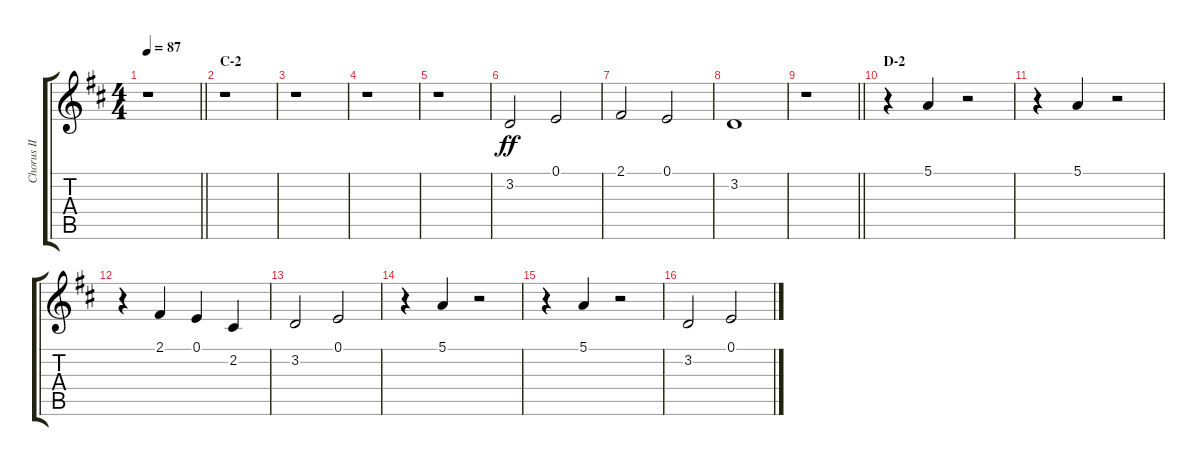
\track ("Chorus II" "Chorus II") {instrument voiceoohs}
\staff {score tabs}
\tuning (E4 B3 G3 D3 A2 E2) {hide}
\ts (4 4)
\tempo 87
\clef g2
\barLineRight lightlight
\ks d
r.1{dy ff} |
\section ("" "C-2")
r.1 |
r.1 |
r.1 |
r.1 |
3.2.2 0.1.2 |
2.1.2 0.1.2 |
3.2.1 |
\barLineRight lightlight
r.1 |
\section ("" "D-2")
r.4 5.1.4 r.2 |
r.4 5.1.4 r.2 |
r.4 2.1.4 0.1.4 2.2.4 |
3.2.2 0.1.2 |
r.4 5.1.4 r.2 |
r.4 5.1.4 r.2 |
3.2.2 0.1.2
